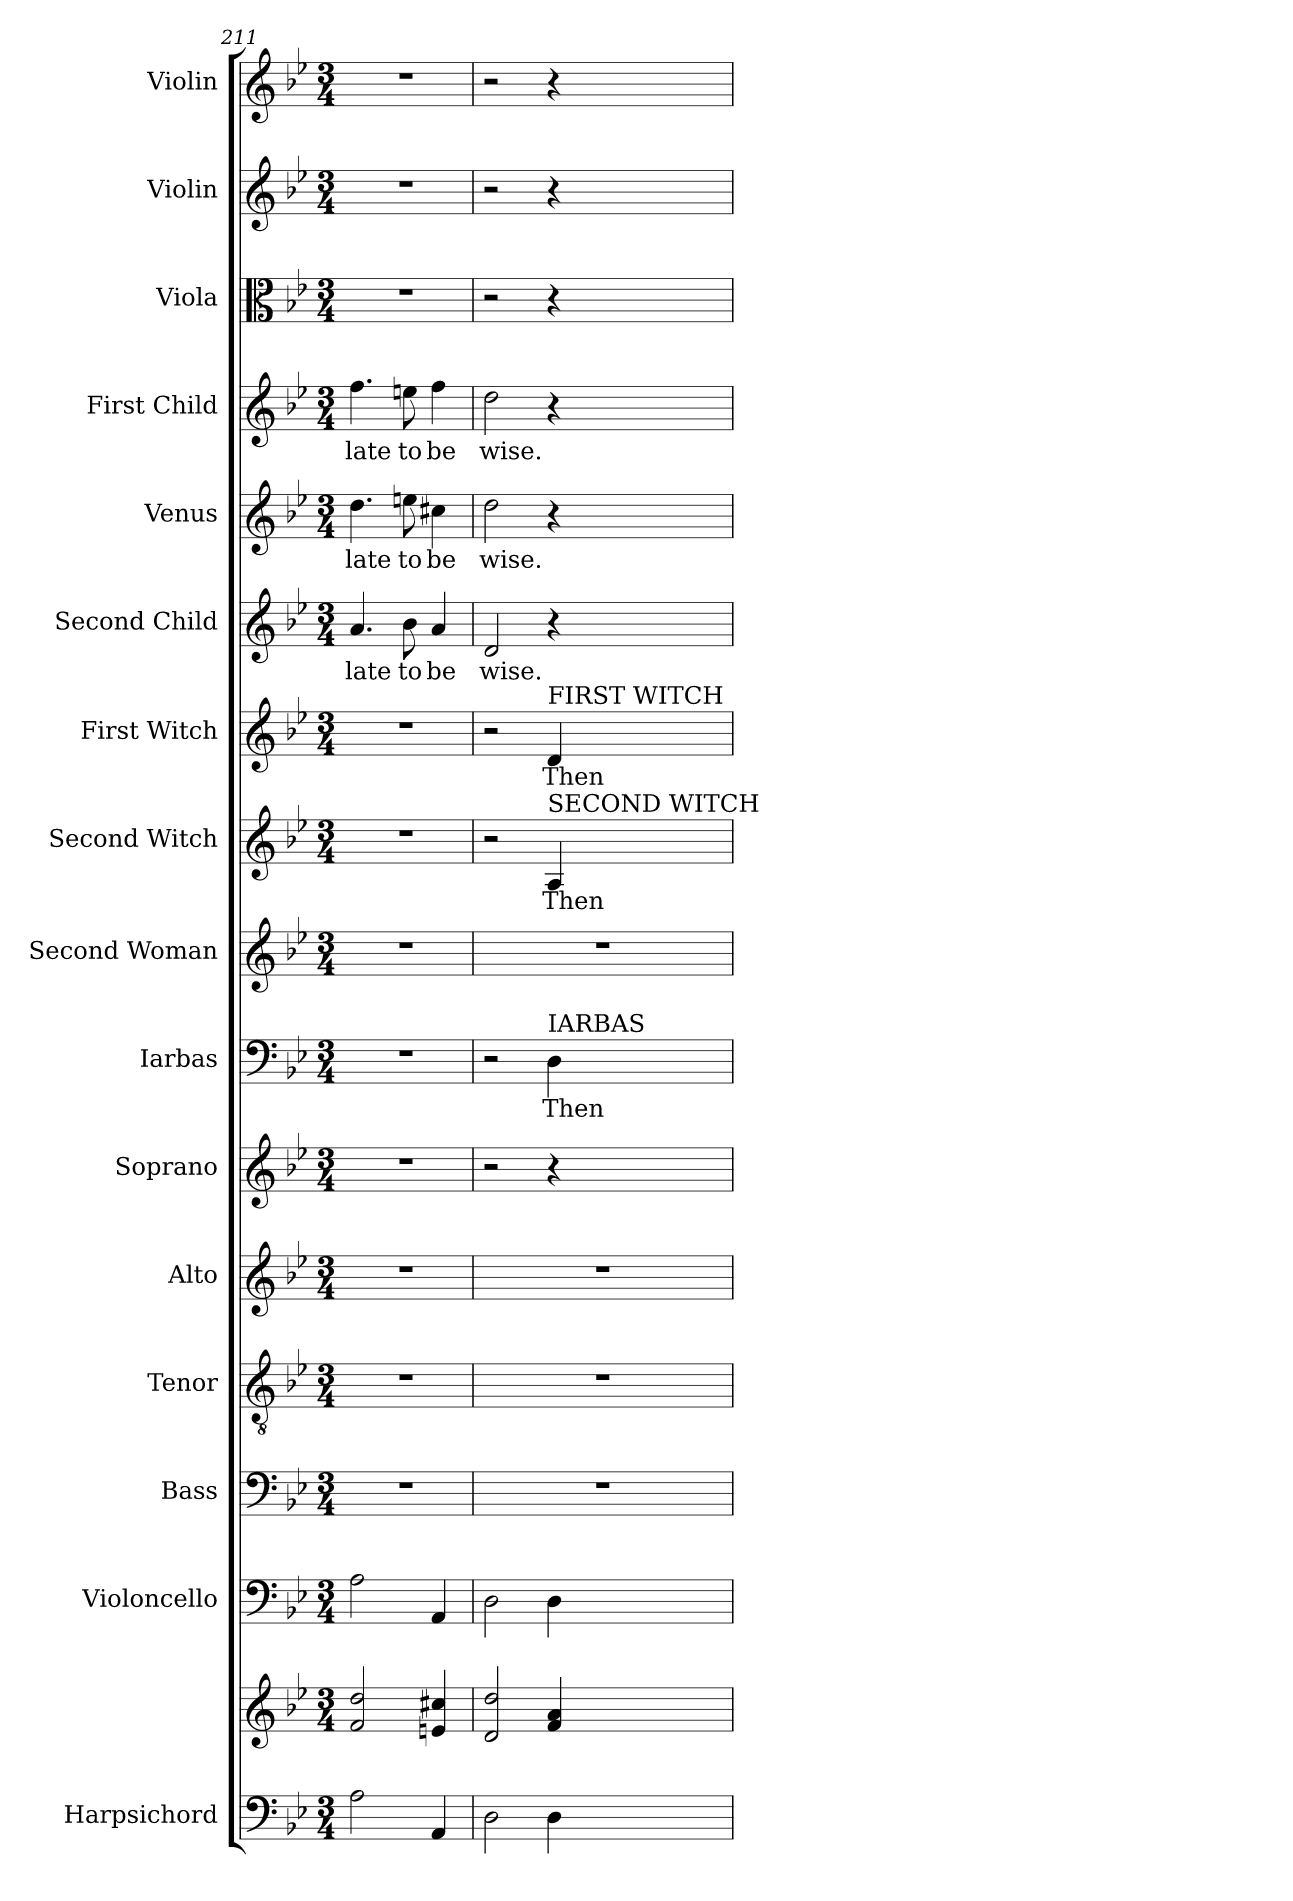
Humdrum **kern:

**kern	**kern	**kern	**kern	**kern	**kern	**kern	**kern	**text	**kern	**kern	**text	**kern	**text	**kern	**text	**kern	**text	**kern	**text	**kern	**kern	**kern
*part16	*part16	*part15	*part14	*part13	*part12	*part11	*part10	*part10	*part9	*part8	*part8	*part7	*part7	*part6	*part6	*part5	*part5	*part4	*part4	*part3	*part2	*part1
*staff17	*staff16	*staff15	*staff14	*staff13	*staff12	*staff11	*staff10	*staff10	*staff9	*staff8	*staff8	*staff7	*staff7	*staff6	*staff6	*staff5	*staff5	*staff4	*staff4	*staff3	*staff2	*staff1
*I"Harpsichord	*	*I"Violoncello	*I"Bass	*I"Tenor	*I"Alto	*I"Soprano	*I"Iarbas	*	*I"Second Woman	*I"Second Witch	*	*I"First Witch	*	*I"Second Child	*	*I"Venus	*	*I"First Child	*	*I"Viola	*I"Violin	*I"Violin
*I'Hch.	*	*I'Vc.	*I'B.	*I'T.	*I'A.	*I'S.	*I'I.	*	*I'2W	*I'W2.	*	*I'W1	*	*I'C2.	*	*I'V.	*	*I'C1	*	*I'Vla.	*I'Vln.	*I'Vln.
!!LO:PB:g=z
*clefF4	*clefG2	*clefF4	*clefF4	*clefGv2	*clefG2	*clefG2	*clefF4	*	*clefG2	*clefG2	*	*clefG2	*	*clefG2	*	*clefG2	*	*clefG2	*	*clefC3	*clefG2	*clefG2
*k[b-e-]	*k[b-e-]	*k[b-e-]	*k[b-e-]	*k[b-e-]	*k[b-e-]	*k[b-e-]	*k[b-e-]	*	*k[b-e-]	*k[b-e-]	*	*k[b-e-]	*	*k[b-e-]	*	*k[b-e-]	*	*k[b-e-]	*	*k[b-e-]	*k[b-e-]	*k[b-e-]
*M3/4	*M3/4	*M3/4	*M3/4	*M3/4	*M3/4	*M3/4	*M3/4	*	*M3/4	*M3/4	*	*M3/4	*	*M3/4	*	*M3/4	*	*M3/4	*	*M3/4	*M3/4	*M3/4
=211	=211	=211	=211	=211	=211	=211	=211	=211	=211	=211	=211	=211	=211	=211	=211	=211	=211	=211	=211	=211	=211	=211
!	!	!	!	!	!	!	!	!	!	!	!	!	!	!	!LO:LY:b	!	!LO:LY:b	!	!LO:LY:b	!	!	!
2A\	2f/ 2dd/	2A\	2.r	2.r	2.r	2.r	2.r	.	2.r	2.r	.	2.r	.	4.a/	late	4.dd\	late	4.ff\	late	2.r	2.r	2.r
!	!	!	!	!	!	!	!	!	!	!	!	!	!	!	!LO:LY:b	!	!LO:LY:b	!	!LO:LY:b	!	!	!
.	.	.	.	.	.	.	.	.	.	.	.	.	.	8b-\	to	8een\	to	8een\	to	.	.	.
!	!	!	!	!	!	!	!	!	!	!	!	!	!	!	!LO:LY:b	!	!LO:LY:b	!	!LO:LY:b	!	!	!
4AA/	4en/ 4cc#X/	4AA/	.	.	.	.	.	.	.	.	.	.	.	4a/	be	4cc#X\	be	4ff\	be	.	.	.
=212	=212	=212	=212	=212	=212	=212	=212	=212	=212	=212	=212	=212	=212	=212	=212	=212	=212	=212	=212	=212	=212	=212
!	!	!	!	!	!	!	!	!	!	!	!	!	!	!	!LO:LY:b	!	!LO:LY:b	!	!LO:LY:b	!	!	!
2D\	2d/ 2dd/	2D\	2.r	2.r	2.r	2r	2r	.	2.r	2r	.	2r	.	2d/	wise.	2dd\	wise.	2dd\	wise.	2r	2r	2r
!	!	!	!	!	!	!	!	!	!	!	!	!LO:TX:a:t=FIRST WITCH	!	!	!	!	!	!	!	!	!	!
!	!	!	!	!	!	!	!	!	!	!LO:TX:a:t=SECOND WITCH	!	!	!	!	!	!	!	!	!	!	!	!
!	!	!	!	!	!	!	!LO:TX:a:t=IARBAS	!	!	!	!	!	!	!	!	!	!	!	!	!	!	!
!	!	!	!	!	!	!	!	!LO:LY:b	!	!	!LO:LY:b	!	!LO:LY:b	!	!	!	!	!	!	!	!	!
4D\	4f/ 4a/	4D\	.	.	.	4r	4D\	Then	.	4A/	Then	4d/	Then	4r	.	4r	.	4r	.	4r	4r	4r
=	=	=	=	=	=	=	=	=	=	=	=	=	=	=	=	=	=	=	=	=	=	=
*-	*-	*-	*-	*-	*-	*-	*-	*-	*-	*-	*-	*-	*-	*-	*-	*-	*-	*-	*-	*-	*-	*-
